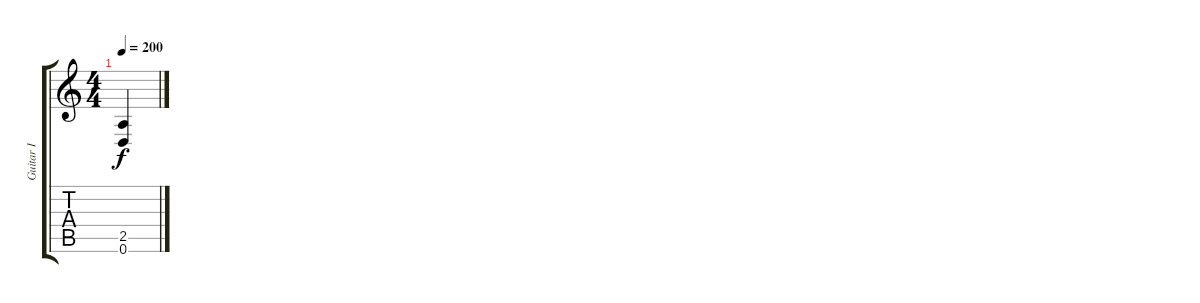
\track ("Guitar I" "Guitar I") {instrument distortionguitar}
\staff {score tabs}
\tuning (D4 A3 F3 C3 G2 D2) {hide}
\ts (4 4)
\tempo 200
\clef g2
\ks c
(2.5{t} 0.6{t}).4{dy f}
